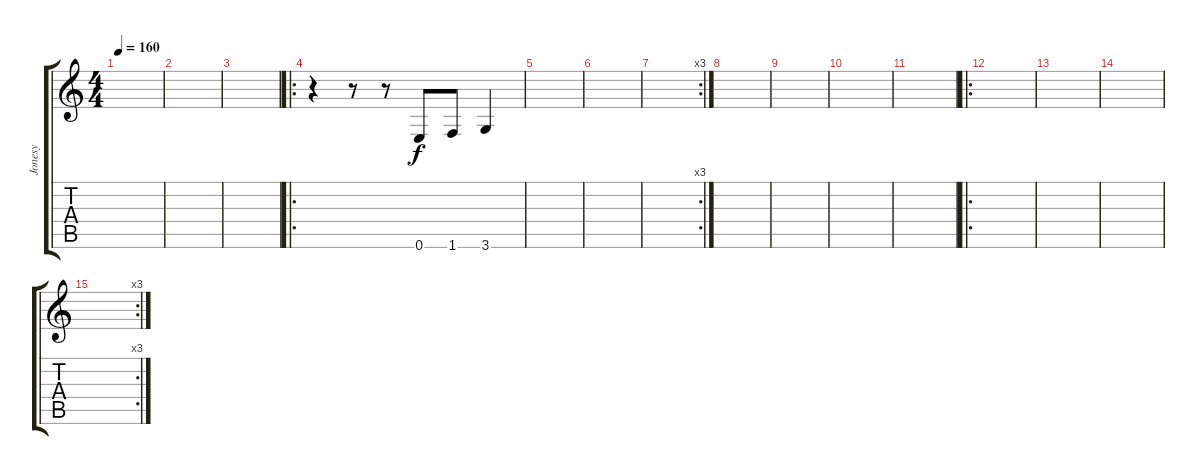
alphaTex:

\track ("Jonesy" "Jonesy") {instrument electricbassfinger}
\staff {score tabs}
\tuning (E4 B3 G3 D3 A2 E2) {hide}
\ts (4 4)
\tempo 160
\clef g2
\ks c
|
|
|
\ro
r.4 r.8 r.8 0.6.8 1.6.8 3.6.4 |
|
|
\rc 3
|
|
|
|
|
\ro
|
|
|
\rc 3
